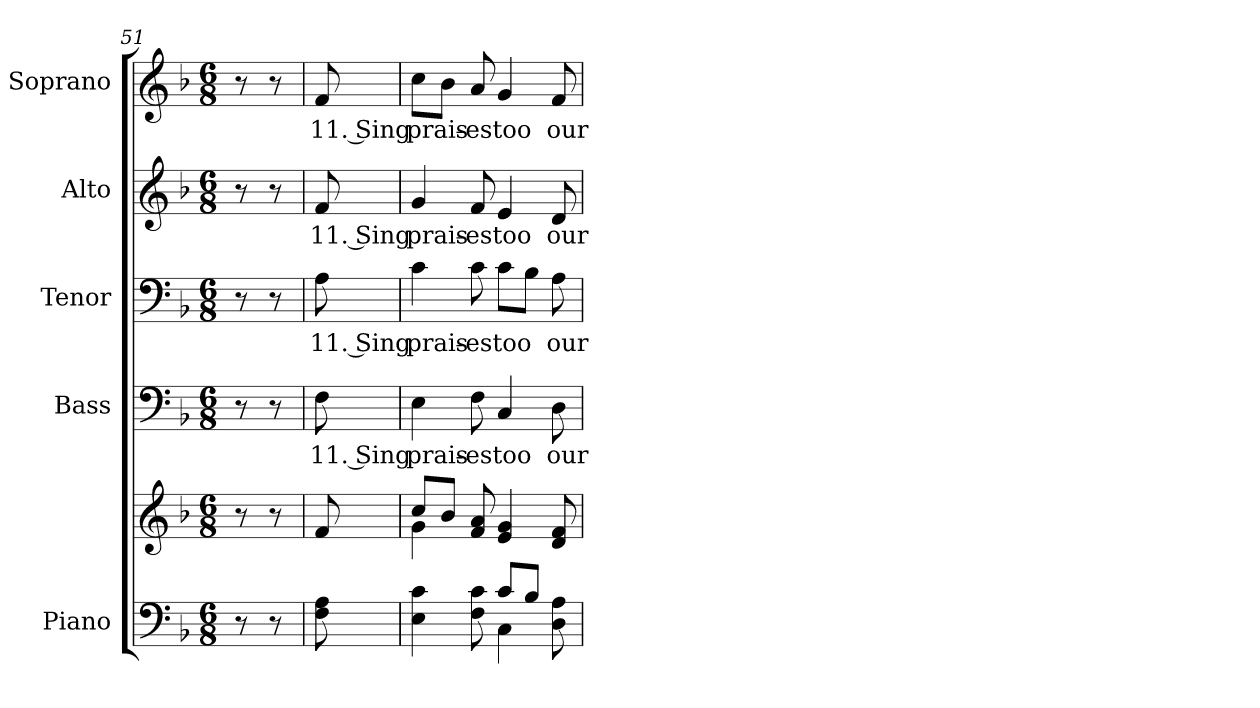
**kern	**kern	**kern	**text	**kern	**text	**kern	**text	**kern	**text
*part5	*part5	*part4	*part4	*part3	*part3	*part2	*part2	*part1	*part1
*staff6	*staff5	*staff4	*staff4	*staff3	*staff3	*staff2	*staff2	*staff1	*staff1
*I"Piano	*	*I"Bass	*	*I"Tenor	*	*I"Alto	*	*I"Soprano	*
*I'Pno.	*	*I'B.	*	*I'T.	*	*I'A.	*	*I'S.	*
*clefF4	*clefG2	*clefF4	*	*clefF4	*	*clefG2	*	*clefG2	*
*k[b-]	*k[b-]	*k[b-]	*	*k[b-]	*	*k[b-]	*	*k[b-]	*
*F:	*F:	*F:	*	*F:	*	*F:	*	*F:	*
*M6/8	*M6/8	*M6/8	*	*M6/8	*	*M6/8	*	*M6/8	*
=51	=51	=51	=51	=51	=51	=51	=51	=51	=51
8r	8r	8r	.	8r	.	8r	.	8r	.
8r	8r	8r	.	8r	.	8r	.	8r	.
=52	=52	=52	=52	=52	=52	=52	=52	=52	=52
!	!	!	!LO:LY:b:color=#000000	!	!	!	!	!	!
!	!	!	!	!	!LO:LY:b:color=#000000	!	!	!	!
!	!	!	!	!	!	!	!LO:LY:b:color=#000000	!	!
!	!	!	!	!	!	!	!	!	!LO:LY:b:color=#000000
8Fi\ 8Ai	8fi/	8Fi\	11. Sing	8Ai\	11. Sing	8fi/	11. Sing	8fi/	11. Sing
=53	=53	=53	=53	=53	=53	=53	=53	=53	=53
*^	*^	*	*	*	*	*	*	*	*
!	!	!	!	!	!LO:LY:b:color=#000000	!	!	!	!	!	!
!	!	!	!	!	!	!	!LO:LY:b:color=#000000	!	!	!	!
!	!	!	!	!	!	!	!	!	!LO:LY:b:color=#000000	!	!
!	!	!	!	!	!	!	!	!	!	!	!LO:LY:b:color=#000000
4Ei\ 4ci	4.ryy	8cci/L	4gi\	4Ei\	prais-	4ci\	prais-	4gi/	prais-	8cci\L	prais-
.	.	8b-i/J	.	.	.	.	.	.	.	8b-i\J	.
!	!	!	!	!	!LO:LY:b:color=#000000	!	!	!	!	!	!
!	!	!	!	!	!	!	!LO:LY:b:color=#000000	!	!	!	!
!	!	!	!	!	!	!	!	!	!LO:LY:b:color=#000000	!	!
!	!	!	!	!	!	!	!	!	!	!	!LO:LY:b:color=#000000
8Fi\ 8ci	.	8fi/ 8ai	8ryy	8Fi\	-es	8ci\	-es	8fi/	-es	8ai/	-es
!	!	!	!	!	!LO:LY:b:color=#000000	!	!	!	!	!	!
!	!	!	!	!	!	!	!LO:LY:b:color=#000000	!	!	!	!
!	!	!	!	!	!	!	!	!	!LO:LY:b:color=#000000	!	!
!	!	!	!	!	!	!	!	!	!	!	!LO:LY:b:color=#000000
8ci/L	4Ci\	4ei/ 4gi	4.ryy	4Ci/	too	8ci\L	too	4ei/	too	4gi/	too
8B-i/J	.	.	.	.	.	8B-i\J	.	.	.	.	.
!	!	!	!	!	!LO:LY:b:color=#000000	!	!	!	!	!	!
!	!	!	!	!	!	!	!LO:LY:b:color=#000000	!	!	!	!
!	!	!	!	!	!	!	!	!	!LO:LY:b:color=#000000	!	!
!	!	!	!	!	!	!	!	!	!	!	!LO:LY:b:color=#000000
8Di\ 8Ai	8ryy	8di/ 8fi	.	8Di\	our	8Ai\	our	8di/	our	8fi/	our
*v	*v	*	*	*	*	*	*	*	*	*	*
*	*v	*v	*	*	*	*	*	*	*	*
=	=	=	=	=	=	=	=	=	=
*-	*-	*-	*-	*-	*-	*-	*-	*-	*-
